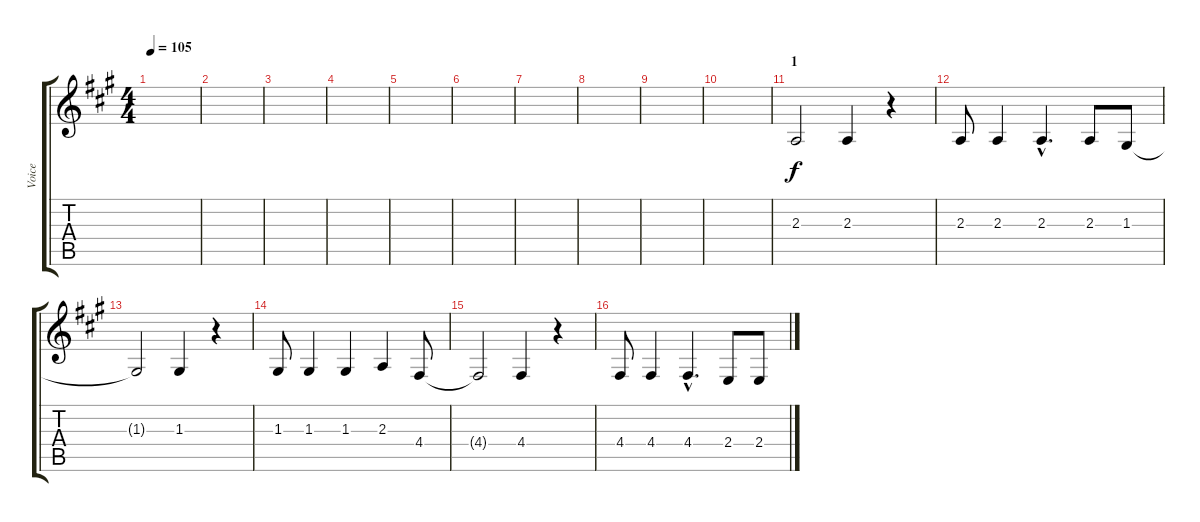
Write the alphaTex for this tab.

\track ("Voice" "Voice") {instrument tangoaccordion}
\staff {score tabs}
\tuning (E4 B3 G3 D3 A2 E2) {hide}
\ts (4 4)
\tempo 105
\clef g2
\ks a
|
|
|
|
|
|
|
|
|
|
\section ("" "1")
2.3.2 2.3.4 r.4 |
2.3.8 2.3.4 2.3{hac}.4{d} 2.3.8 1.3.8 |
1.3{t}.2 1.3.4 r.4 |
1.3.8 1.3.4 1.3.4 2.3.4 4.4.8 |
4.4{t}.2 4.4.4 r.4 |
4.4.8 4.4.4 4.4{hac}.4{d} 2.4.8 2.4.8
